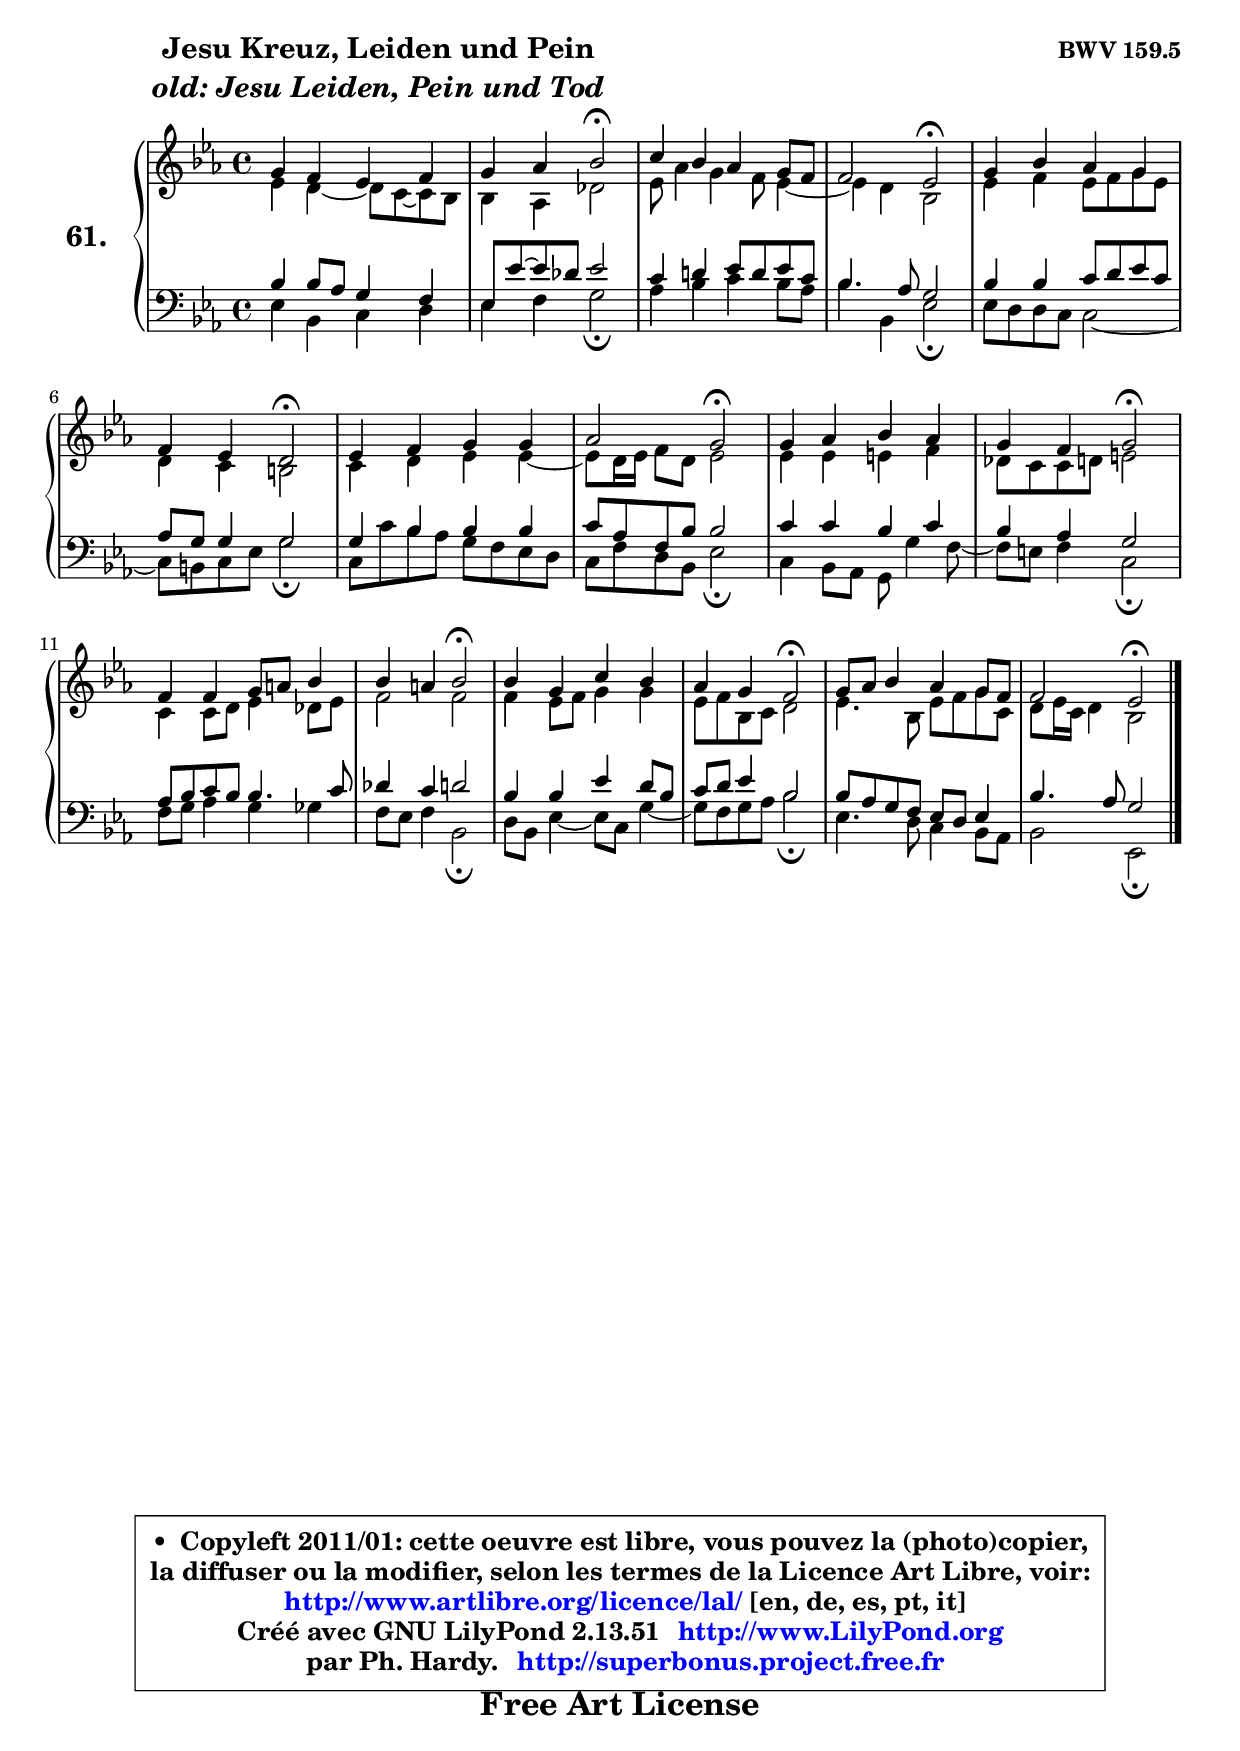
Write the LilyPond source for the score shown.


\version "2.13.51"

    \paper {
%	system-system-spacing #'padding = #0.1
%	score-system-spacing #'padding = #0.1
%	ragged-bottom = ##f
%	ragged-last-bottom = ##f
	}

    \header {
      opus = \markup { \bold "BWV 159.5" }
      piece = \markup { \hspace #9 \fontsize #2 \bold \column \center-align { \line { "Jesu Kreuz, Leiden und Pein" }
                     \line { \italic "old: Jesu Leiden, Pein und Tod" }
                 } }
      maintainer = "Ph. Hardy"
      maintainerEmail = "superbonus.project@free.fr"
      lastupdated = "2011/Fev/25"
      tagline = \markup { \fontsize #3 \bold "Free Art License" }
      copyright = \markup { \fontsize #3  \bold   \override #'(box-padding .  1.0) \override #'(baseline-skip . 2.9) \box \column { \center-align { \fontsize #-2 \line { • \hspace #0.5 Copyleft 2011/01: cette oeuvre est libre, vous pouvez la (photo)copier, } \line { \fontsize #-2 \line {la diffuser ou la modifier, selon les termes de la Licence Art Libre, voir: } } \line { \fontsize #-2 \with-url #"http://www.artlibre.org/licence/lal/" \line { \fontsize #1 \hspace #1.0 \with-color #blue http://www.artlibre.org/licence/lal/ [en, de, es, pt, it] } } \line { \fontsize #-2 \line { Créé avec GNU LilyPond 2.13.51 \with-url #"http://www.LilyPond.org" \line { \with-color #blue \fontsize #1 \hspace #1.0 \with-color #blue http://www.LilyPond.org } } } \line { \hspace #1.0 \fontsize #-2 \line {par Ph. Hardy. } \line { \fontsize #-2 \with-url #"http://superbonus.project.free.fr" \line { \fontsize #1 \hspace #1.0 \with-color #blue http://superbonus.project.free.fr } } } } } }

	  }

  guidemidi = {
        R1 |
        r2 \tempo 4 = 34 r2 \tempo 4 = 78 |
        R1 |
        r2 \tempo 4 = 34 r2 \tempo 4 = 78 |
        R1 |
        r2 \tempo 4 = 34 r2 \tempo 4 = 78 |
        R1 |
        r2 \tempo 4 = 34 r2 \tempo 4 = 78 |
        R1 |
        r2 \tempo 4 = 34 r2 \tempo 4 = 78 |
        R1 |
        r2 \tempo 4 = 34 r2 \tempo 4 = 78 |
        R1 |
        r2 \tempo 4 = 34 r2 \tempo 4 = 78 |
        R1 |
        r2 \tempo 4 = 34 r2 |
	}

  upper = {
	\time 4/4
	\key es \major
	\clef treble
	\voiceOne
	<< { 
	% SOPRANO
	\set Voice.midiInstrument = "acoustic grand"
	\relative c'' {
        g4 f es f |
        g4 aes bes2\fermata |
        c4 bes aes g8 f |
        f2 es2\fermata |
        g4 bes aes g |
        f4 es d2\fermata |
        es4 f g g |
        aes2 g2\fermata |
        g4 aes bes aes |
        g4 f g2\fermata |
        f4 f g8 a bes4 |
        bes4 a bes2\fermata |
        bes4 g c bes |
        aes4 g f2\fermata |
        g8 aes bes4 aes g8 f |
        f2 es2\fermata |
        \bar "|."
	} % fin de relative
	}

	\context Voice="1" { \voiceTwo 
	% ALTO
	\set Voice.midiInstrument = "acoustic grand"
	\relative c' {
        es4 d4 ~ d8 c8 ~ c bes |
        bes4 aes4 des2 |
        es8 aes4 g f8 es4 ~ |
        es4 d bes2 |
        es4 f es8 f g es |
        d4 c b2 |
        c4 d es es4 ~ |
	es8 d16 es f8 d es2 |
        es4 es e f |
        des8 c c d e2 |
        c4 c8 d es4 des8 es |
        f2 f |
        f4 es8 f g4 g |
        es8 f bes, c d2 |
        es4. bes8 es f g c, |
        d8 es16 c d4 bes2 |
        \bar "|."
	} % fin de relative
	\oneVoice
	} >>
	}

    lower = {
	\time 4/4
	\key es \major
	\clef bass
        \mergeDifferentlyDottedOn
	\voiceOne
	<< { 
	% TENOR
	\set Voice.midiInstrument = "acoustic grand"
	\relative c' {
        bes4 bes8 aes g4 f |
        es8 es'8 ~ es des8 es2 |
        c4 d! es8 d es c |
        bes4. aes8 g2 |
        bes4 bes c8 d es c |
        aes8 g g4 g2 |
        g4 bes bes bes |
        c8 aes f bes bes2 |
        c4 c bes c |
        bes4 aes g2 |
        aes8 bes c bes bes4. c8 |
        des4 c d2 |
        bes4 bes es d8 bes |
        c8 d es4 bes2 |
        bes8 aes g f es d es4 |
        bes'4. aes8 g2 |
        \bar "|."
	} % fin de relative
	}
	\context Voice="1" { \voiceTwo 
	% BASS
	\set Voice.midiInstrument = "acoustic grand"
	\relative c {
        es4 bes c d |
        es4 f g2\fermata |
        aes4 bes c bes8 aes |
        bes4 bes, es2\fermata |
        es8 d d c c2 ~ |
        c8 b c es g2\fermata |
        c,8 c' bes aes g f es d |
        c8 f d bes es2\fermata |
        c4 bes8 aes g g'4 f8 ~ |
        f8 e f4 c2\fermata |
        f8 g aes4 g ges |
        f8 es f4 bes,2\fermata |
        d8 bes es4 ~ es8 c g'4 ~ |
        g8 f g aes bes2\fermata |
        es,4. d8 c4 bes8 aes |
        bes2 es,2\fermata |
        \bar "|."
	} % fin de relative
	\oneVoice
	} >>
	}


    \score { 

	\new PianoStaff <<
	\set PianoStaff.instrumentName = \markup { \bold \huge "61." }
	\new Staff = "upper" \upper
	\new Staff = "lower" \lower
	>>

    \layout {
%	ragged-last = ##f
	   }

         } % fin de score

  \score {
    \unfoldRepeats { << \guidemidi \upper \lower >> }
    \midi {
    \context {
     \Staff
      \remove "Staff_performer"
               }

     \context {
      \Voice
       \consists "Staff_performer"
                }

     \context { 
      \Score
      tempoWholesPerMinute = #(ly:make-moment 78 4)
		}
	    }
	}

